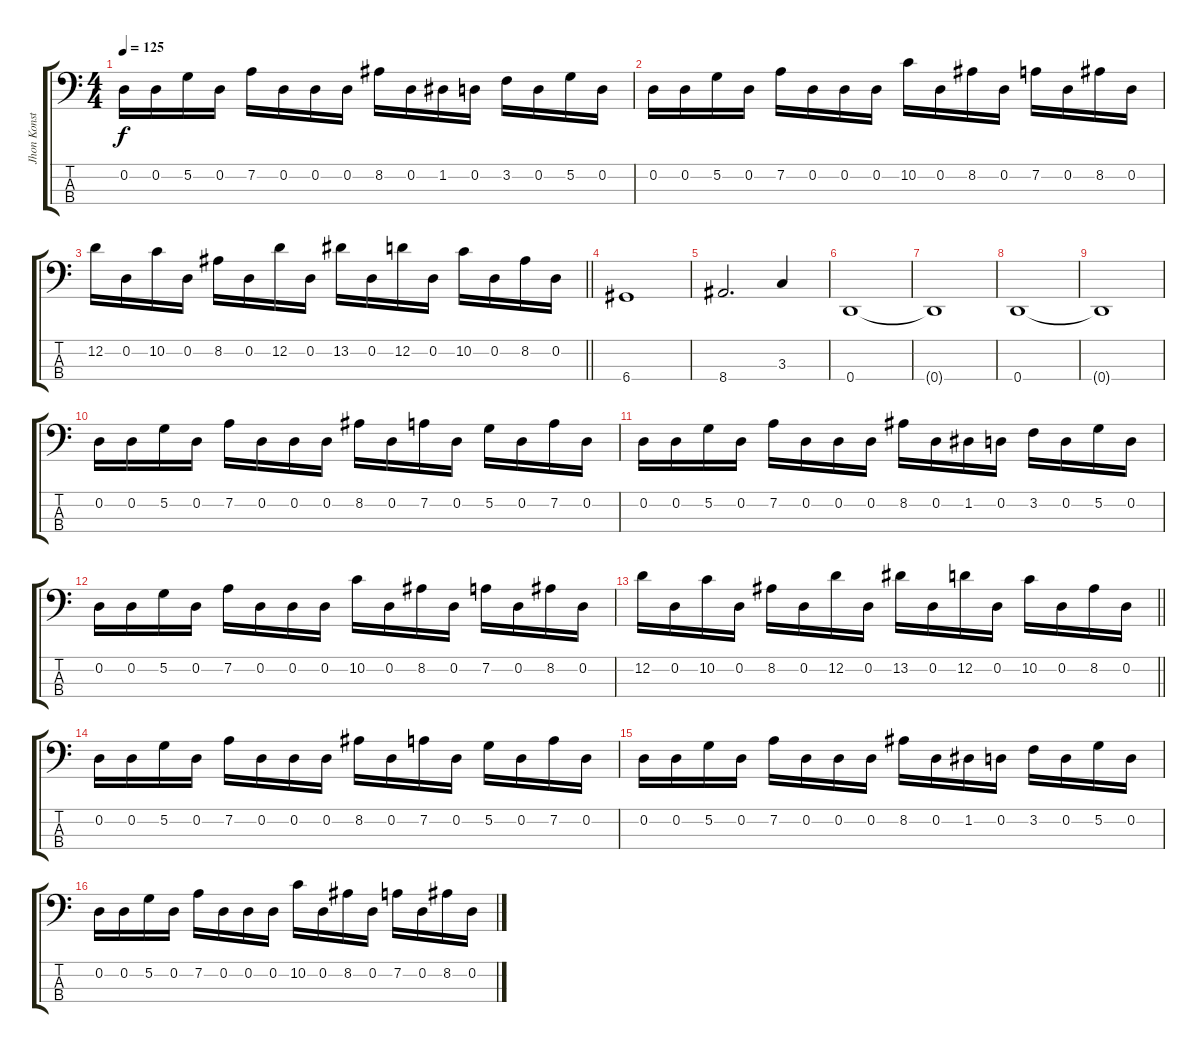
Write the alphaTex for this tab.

\track ("Jhon Konstantine" "Jhon Konst") {instrument slapbass1}
\staff {score tabs}
\tuning (G2 D2 A1 D1) {hide}
\ts (4 4)
\tempo 125
\clef f4
\ks c
0.2.16{dy f} 0.2.16 5.2.16 0.2.16 7.2.16 0.2.16 0.2.16 0.2.16 8.2.16 0.2.16 1.2.16 0.2.16 3.2.16 0.2.16 5.2.16 0.2.16 |
0.2.16 0.2.16 5.2.16 0.2.16 7.2.16 0.2.16 0.2.16 0.2.16 10.2.16 0.2.16 8.2.16 0.2.16 7.2.16 0.2.16 8.2.16 0.2.16 |
\barLineRight lightlight
12.2.16 0.2.16 10.2.16 0.2.16 8.2.16 0.2.16 12.2.16 0.2.16 13.2.16 0.2.16 12.2.16 0.2.16 10.2.16 0.2.16 8.2.16 0.2.16 |
6.4.1 |
8.4.2{d} 3.3.4 |
0.4.1 |
0.4{t}.1 |
0.4.1 |
0.4{t}.1 |
0.2.16 0.2.16 5.2.16 0.2.16 7.2.16 0.2.16 0.2.16 0.2.16 8.2.16 0.2.16 7.2.16 0.2.16 5.2.16 0.2.16 7.2.16 0.2.16 |
0.2.16 0.2.16 5.2.16 0.2.16 7.2.16 0.2.16 0.2.16 0.2.16 8.2.16 0.2.16 1.2.16 0.2.16 3.2.16 0.2.16 5.2.16 0.2.16 |
0.2.16 0.2.16 5.2.16 0.2.16 7.2.16 0.2.16 0.2.16 0.2.16 10.2.16 0.2.16 8.2.16 0.2.16 7.2.16 0.2.16 8.2.16 0.2.16 |
\barLineRight lightlight
12.2.16 0.2.16 10.2.16 0.2.16 8.2.16 0.2.16 12.2.16 0.2.16 13.2.16 0.2.16 12.2.16 0.2.16 10.2.16 0.2.16 8.2.16 0.2.16 |
0.2.16 0.2.16 5.2.16 0.2.16 7.2.16 0.2.16 0.2.16 0.2.16 8.2.16 0.2.16 7.2.16 0.2.16 5.2.16 0.2.16 7.2.16 0.2.16 |
0.2.16 0.2.16 5.2.16 0.2.16 7.2.16 0.2.16 0.2.16 0.2.16 8.2.16 0.2.16 1.2.16 0.2.16 3.2.16 0.2.16 5.2.16 0.2.16 |
0.2.16 0.2.16 5.2.16 0.2.16 7.2.16 0.2.16 0.2.16 0.2.16 10.2.16 0.2.16 8.2.16 0.2.16 7.2.16 0.2.16 8.2.16 0.2.16
